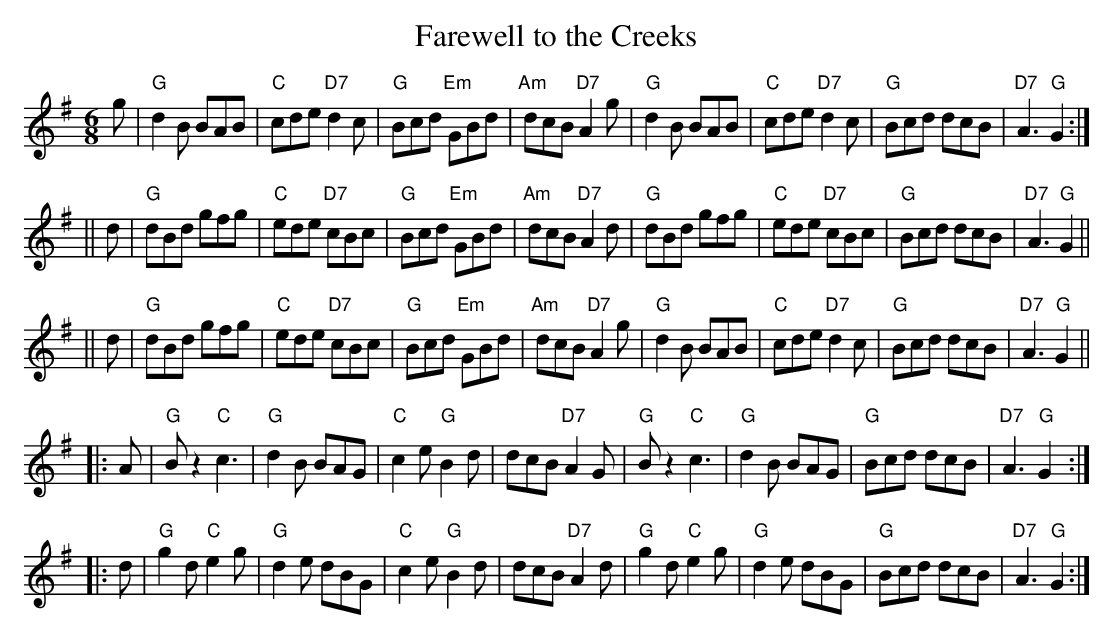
X:1
T: Farewell to the Creeks
M: 6/8
L: 1/8
K: G
   g | "G"d2B BAB | "C"cde "D7"d2c | "G"Bcd "Em"GBd | "Am"dcB "D7"A2g \
     | "G"d2B BAB | "C"cde "D7"d2c | "G"Bcd     dcB | "D7"A3   "G"G2 :|
|| d | "G"dBd gfg | "C"ede "D7"cBc | "G"Bcd "Em"GBd | "Am"dcB "D7"A2d \
     | "G"dBd gfg | "C"ede "D7"cBc | "G"Bcd     dcB | "D7"A3   "G"G2 ||
|| d | "G"dBd gfg | "C"ede "D7"cBc | "G"Bcd "Em"GBd | "Am"dcB "D7"A2g \
     | "G"d2B BAB | "C"cde "D7"d2c | "G"Bcd     dcB | "D7"A3   "G"G2 ||
|: A | "G"Bz2 "C"c3  | "G"d2B  BAG | "C"c2e  "G"B2d |     dcB "D7"A2G \
     | "G"Bz2 "C"c3  | "G"d2B  BAG | "G"Bcd     dcB | "D7"A3   "G"G2 :|
|: d | "G"g2d "C"e2g | "G"d2e  dBG | "C"c2e  "G"B2d |     dcB "D7"A2d \
     | "G"g2d "C"e2g | "G"d2e  dBG | "G"Bcd     dcB | "D7"A3   "G"G2 :|
